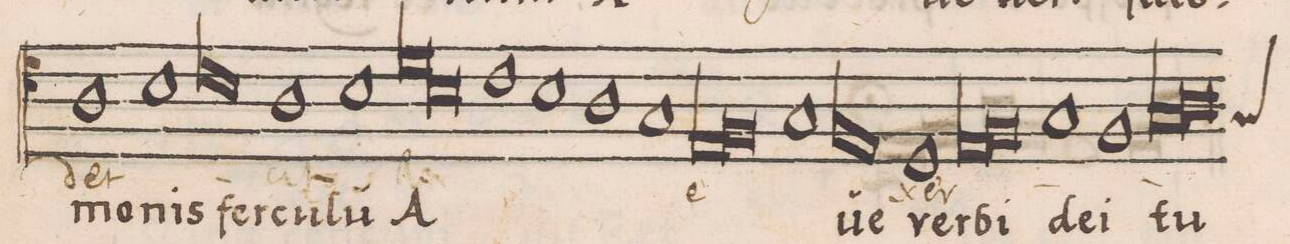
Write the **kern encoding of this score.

**kern	**text	**text
*I"TENOR	*	*
*clefC4	*	*
*k[]	*	*
*met(C)	*	*
*M2/1	*	*
1A	-mo-	-det
=36-	=36-	=36-
1B	-nis	.
*lig	*	*
1c	fer-	.
=37-	=37-	=37-
1B	.	.
*Xlig	*	*
1A	-cu-	.
=38-	=38-	=38-
1B	-lu(m)	.
*lig	*	*
1d	A-	.
=39-	=39-	=39-
1B	.	.
*Xlig	*	*
1c	.	.
=40-	=40-	=40-
1B	.	.
1A	.	.
=41-	=41-	=41-
1G	.	.
*lig	*	*
1E	.	e-
=42-	=42-	=42-
1F	.	.
*Xlig	*	*
1G	.	.
=43-	=43-	=43-
*lig	*	*
1F	-ue	.
1E	.	.
*Xlig	*	*
=44-	=44-	=44-
1D	ver-	-xer-
*lig	*	*
1E	-bi	.
=45-	=45-	=45-
1F	.	.
*Xlig	*	*
1G	de-	.
=46-	=46-	=46-
1F	-i	.
*lig	*	*
1G	tu	.
=47-	=47-	=47-
*custos:G	*	*
1A	.	.
*Xlig	*	*
*-	*-	*-
